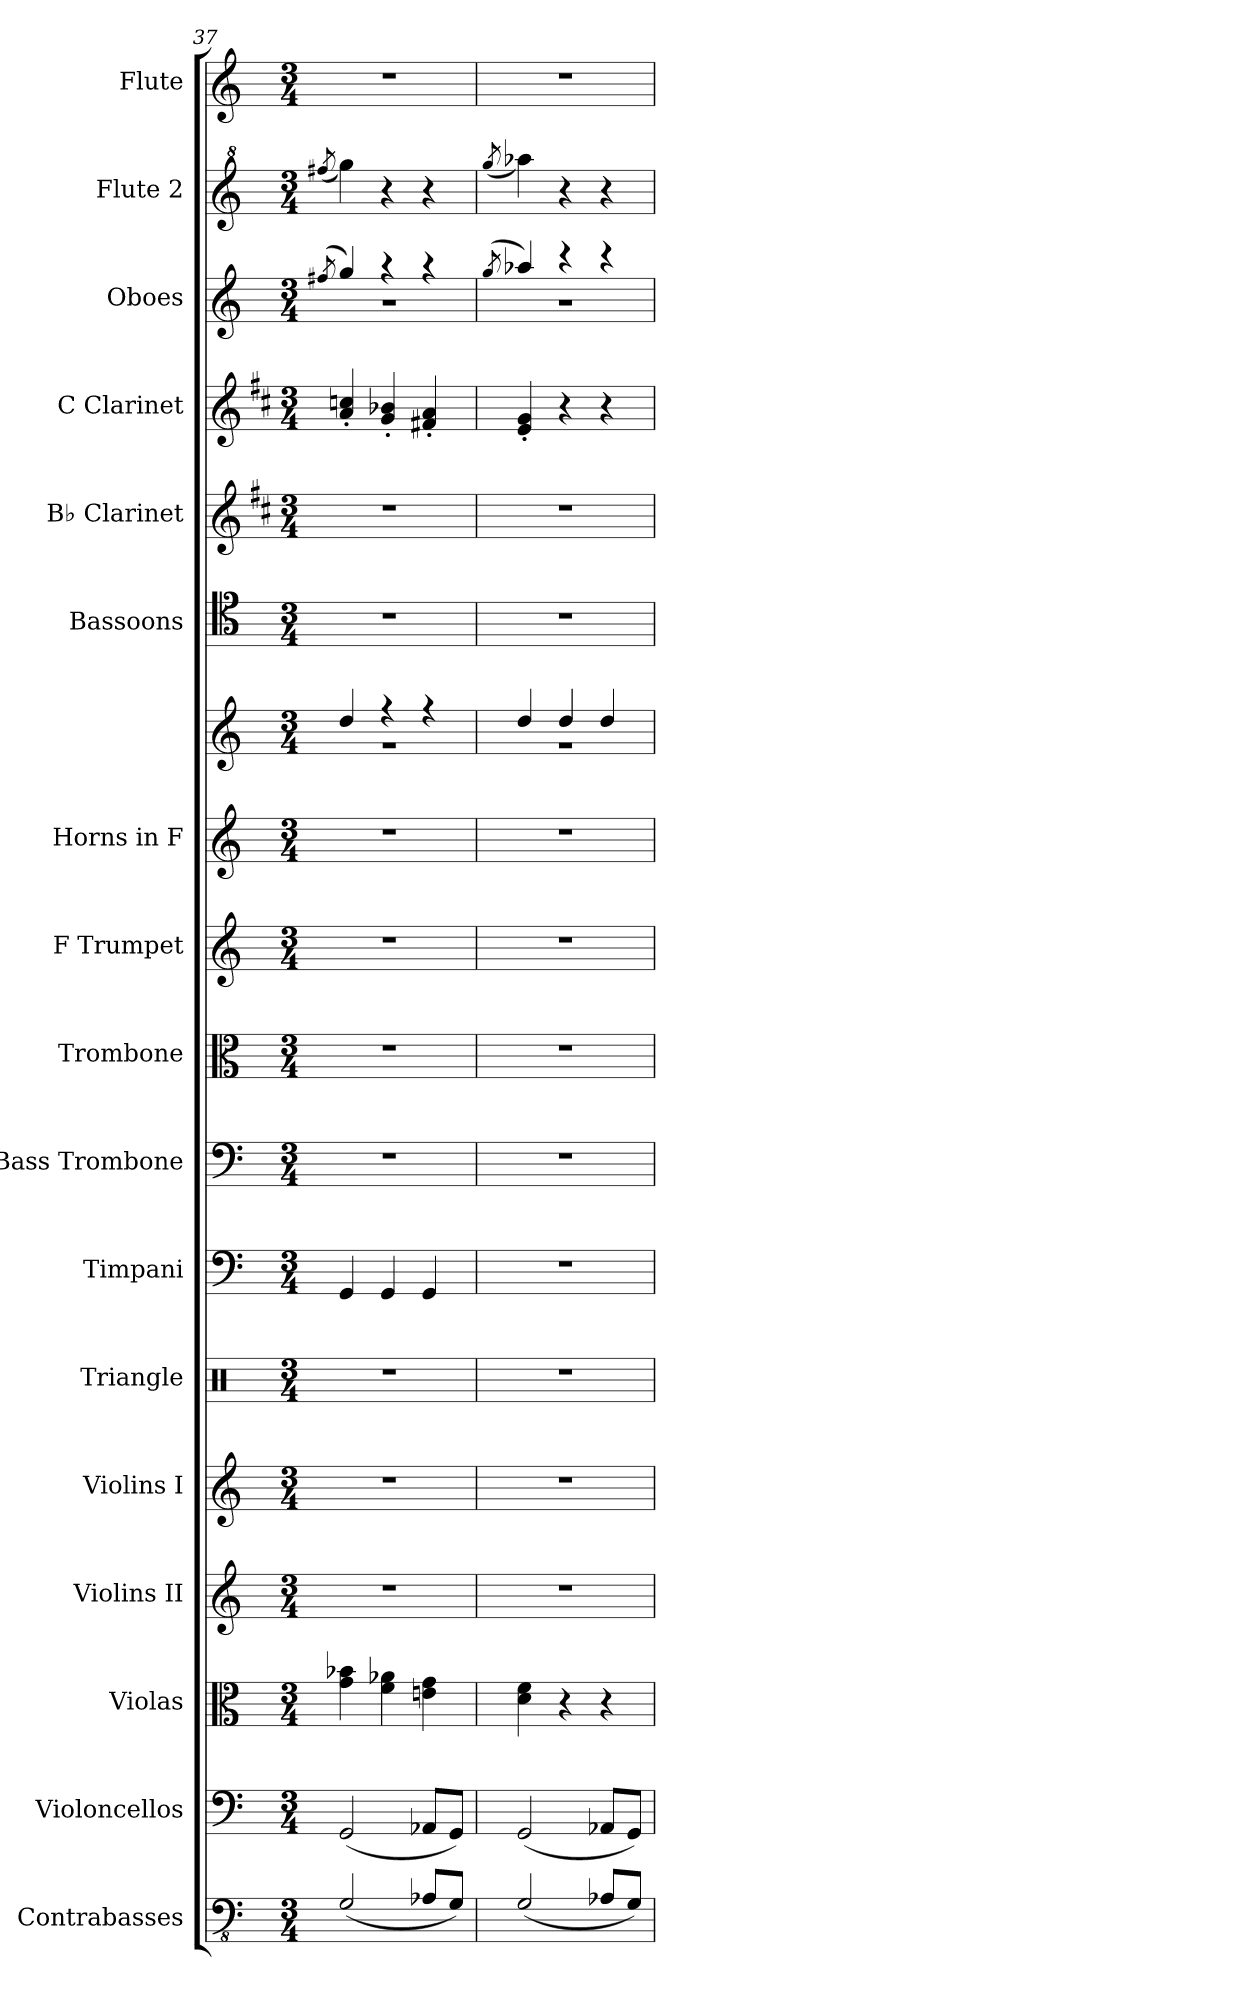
**kern	**kern	**kern	**kern	**kern	**kern	**kern	**kern	**kern	**kern	**kern	**kern	**kern	**kern	**kern	**kern	**kern	**kern
*part17	*part16	*part15	*part14	*part13	*part12	*part11	*part10	*part9	*part8	*part7	*part7	*part6	*part5	*part4	*part3	*part2	*part1
*staff18	*staff17	*staff16	*staff15	*staff14	*staff13	*staff12	*staff11	*staff10	*staff9	*staff8	*staff7	*staff6	*staff5	*staff4	*staff3	*staff2	*staff1
*I"Contrabasses	*I"Violoncellos	*I"Violas	*I"Violins II	*I"Violins I	*I"Triangle	*I"Timpani	*I"Bass Trombone	*I"Trombone	*I"F Trumpet	*I"Horns in F	*	*I"Bassoons	*I"B♭ Clarinet	*I"C Clarinet	*I"Oboes	*I"Flute 2	*I"Flute
*I'Cb.	*I'Vc.	*I'Vla.	*I'Vln. II	*I'Vln. I	*I'Trgl.	*I'Timp.	*I'B. Tbn.	*I'Tbn.	*I'F Tpt.	*	*	*I'Bsn.	*I'B♭ Cl.	*I'C Cl.	*I'Ob.	*I'Fl. 2	*I'Fl. 2
*clefFv4	*clefF4	*clefC3	*clefG2	*clefG2	*clefX	*clefF4	*clefF4	*clefC3	*clefG2	*clefG2	*clefG2	*clefC4	*clefG2	*clefG2	*clefG2	*clefG^2	*clefG2
*ITrd7c12	*	*	*	*	*	*	*	*	*ITrd-3c-5	*ITrd4c7	*ITrd4c7	*	*ITrd1c2	*ITrd1c2	*	*	*
*k[]	*k[]	*k[]	*k[]	*k[]	*k[]	*k[]	*k[]	*k[]	*k[b-]	*k[b-]	*k[b-]	*k[]	*k[]	*k[]	*k[]	*k[]	*k[]
*M3/4	*M3/4	*M3/4	*M3/4	*M3/4	*M3/4	*M3/4	*M3/4	*M3/4	*M3/4	*M3/4	*M3/4	*M3/4	*M3/4	*M3/4	*M3/4	*M3/4	*M3/4
=37	=37	=37	=37	=37	=37	=37	=37	=37	=37	=37	=37	=37	=37	=37	=37	=37	=37
.	.	.	.	.	.	.	.	.	.	.	.	.	.	.	(<8qff#X/	(<8qfff#X/	.
*	*	*	*	*	*	*	*	*	*	*	*^	*	*	*	*^	*	*
(<2GGG/	(<2GG/	4g\ 4b-X\	2.r	2.r	2.r	4GG/	2.r	2.r	2.r	2.r	4g/	2.r	2.r	2.r	4g/' 4b-X/'	4gg/)	2.r	4ggg\)	2.r
.	.	4f\ 4a-X\	.	.	.	4GG/	.	.	.	.	4r	.	.	.	4f/' 4a-X/'	4r	.	4r	.
8AAA-X/L	8AA-X/L	4en\ 4g\	.	.	.	4GG/	.	.	.	.	4r	.	.	.	4en/' 4g/'	4r	.	4r	.
8GGG/J)	8GG/J)	.	.	.	.	.	.	.	.	.	.	.	.	.	.	.	.	.	.
=38	=38	=38	=38	=38	=38	=38	=38	=38	=38	=38	=38	=38	=38	=38	=38	=38	=38	=38	=38
.	.	.	.	.	.	.	.	.	.	.	.	.	.	.	.	(<8qgg/	.	(<8qggg/	.
(<2GGG/	(<2GG/	4d\ 4f\	2.r	2.r	2.r	2.r	2.r	2.r	2.r	2.r	4g/	2.r	2.r	2.r	4d/' 4f/'	4aa-X/)	2.r	4aaa-X\)	2.r
.	.	4r	.	.	.	.	.	.	.	.	4g/	.	.	.	4r	4r	.	4r	.
8AAA-X/L	8AA-X/L	4r	.	.	.	.	.	.	.	.	4g/	.	.	.	4r	4r	.	4r	.
8GGG/J)	8GG/J)	.	.	.	.	.	.	.	.	.	.	.	.	.	.	.	.	.	.
*	*	*	*	*	*	*	*	*	*	*	*v	*v	*	*	*	*v	*v	*	*
=	=	=	=	=	=	=	=	=	=	=	=	=	=	=	=	=	=
*-	*-	*-	*-	*-	*-	*-	*-	*-	*-	*-	*-	*-	*-	*-	*-	*-	*-
